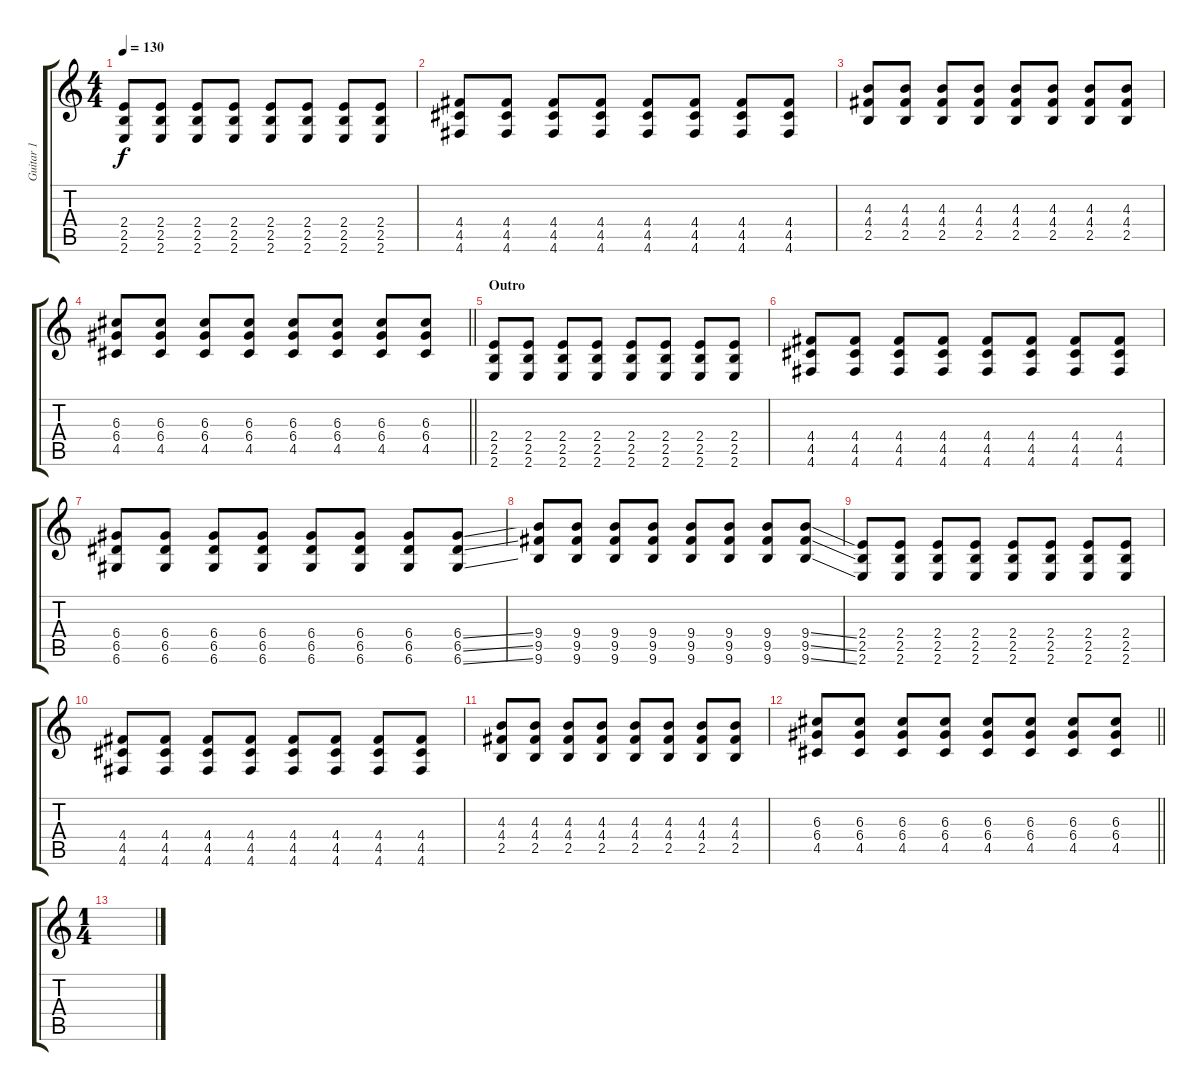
\track ("Guitar 1" "Guitar 1") {instrument distortionguitar}
\staff {score tabs}
\tuning (E4 B3 G3 D3 A2 D2) {hide}
\ts (4 4)
\tempo 130
\clef g2
\ks c
(2.4 2.5 2.6).8{dy f} (2.4 2.5 2.6).8 (2.4 2.5 2.6).8 (2.4 2.5 2.6).8 (2.4 2.5 2.6).8 (2.4 2.5 2.6).8 (2.4 2.5 2.6).8 (2.4 2.5 2.6).8 |
(4.4 4.5 4.6).8 (4.4 4.5 4.6).8 (4.4 4.5 4.6).8 (4.4 4.5 4.6).8 (4.4 4.5 4.6).8 (4.4 4.5 4.6).8 (4.4 4.5 4.6).8 (4.4 4.5 4.6).8 |
(4.3 4.4 2.5).8 (4.3 4.4 2.5).8 (4.3 4.4 2.5).8 (4.3 4.4 2.5).8 (4.3 4.4 2.5).8 (4.3 4.4 2.5).8 (4.3 4.4 2.5).8 (4.3 4.4 2.5).8 |
\barLineRight lightlight
(6.3 6.4 4.5).8 (6.3 6.4 4.5).8 (6.3 6.4 4.5).8 (6.3 6.4 4.5).8 (6.3 6.4 4.5).8 (6.3 6.4 4.5).8 (6.3 6.4 4.5).8 (6.3 6.4 4.5).8 |
\section ("" "Outro")
(2.4 2.5 2.6).8 (2.4 2.5 2.6).8 (2.4 2.5 2.6).8 (2.4 2.5 2.6).8 (2.4 2.5 2.6).8 (2.4 2.5 2.6).8 (2.4 2.5 2.6).8 (2.4 2.5 2.6).8 |
(4.4 4.5 4.6).8 (4.4 4.5 4.6).8 (4.4 4.5 4.6).8 (4.4 4.5 4.6).8 (4.4 4.5 4.6).8 (4.4 4.5 4.6).8 (4.4 4.5 4.6).8 (4.4 4.5 4.6).8 |
(6.4 6.5 6.6).8 (6.4 6.5 6.6).8 (6.4 6.5 6.6).8 (6.4 6.5 6.6).8 (6.4 6.5 6.6).8 (6.4 6.5 6.6).8 (6.4 6.5 6.6).8 (6.4{ss} 6.5{ss} 6.6{ss}).8 |
(9.4 9.5 9.6).8 (9.4 9.5 9.6).8 (9.4 9.5 9.6).8 (9.4 9.5 9.6).8 (9.4 9.5 9.6).8 (9.4 9.5 9.6).8 (9.4 9.5 9.6).8 (9.4{ss} 9.5{ss} 9.6{ss}).8 |
(2.4 2.5 2.6).8 (2.4 2.5 2.6).8 (2.4 2.5 2.6).8 (2.4 2.5 2.6).8 (2.4 2.5 2.6).8 (2.4 2.5 2.6).8 (2.4 2.5 2.6).8 (2.4 2.5 2.6).8 |
(4.4 4.5 4.6).8 (4.4 4.5 4.6).8 (4.4 4.5 4.6).8 (4.4 4.5 4.6).8 (4.4 4.5 4.6).8 (4.4 4.5 4.6).8 (4.4 4.5 4.6).8 (4.4 4.5 4.6).8 |
(4.3 4.4 2.5).8 (4.3 4.4 2.5).8 (4.3 4.4 2.5).8 (4.3 4.4 2.5).8 (4.3 4.4 2.5).8 (4.3 4.4 2.5).8 (4.3 4.4 2.5).8 (4.3 4.4 2.5).8 |
\barLineRight lightlight
(6.3 6.4 4.5).8 (6.3 6.4 4.5).8 (6.3 6.4 4.5).8 (6.3 6.4 4.5).8 (6.3 6.4 4.5).8 (6.3 6.4 4.5).8 (6.3 6.4 4.5).8 (6.3 6.4 4.5).8 |
\ts (1 4)
